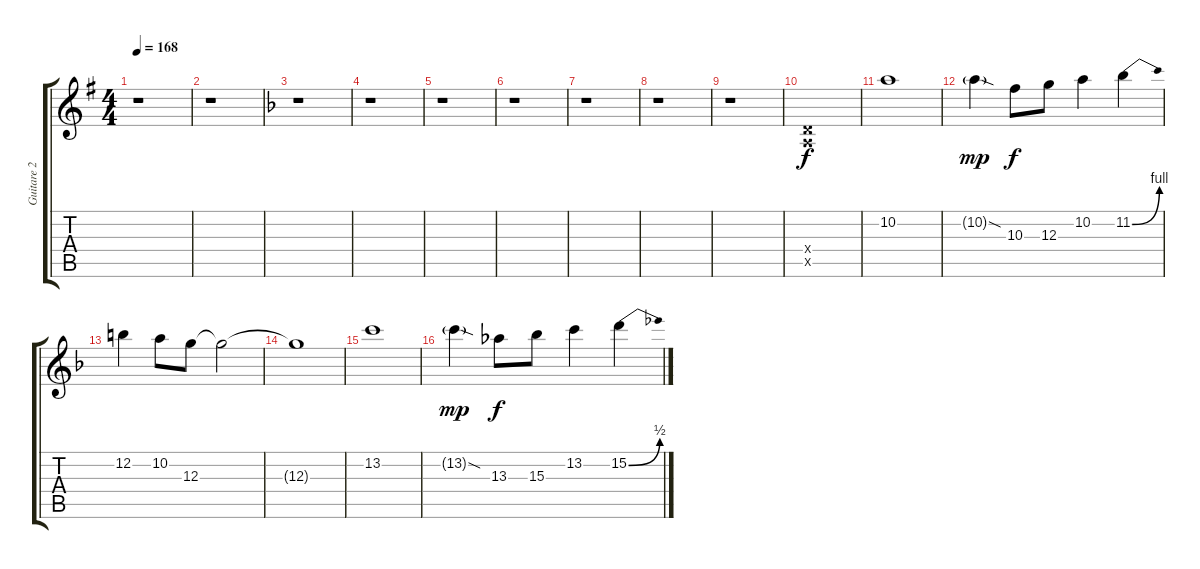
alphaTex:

\track ("Guitare 2" "Guitare 2") {instrument distortionguitar}
\staff {score tabs}
\tuning (E4 B3 G3 D3 A2 E2) {hide}
\ts (4 4)
\tempo 168
\clef g2
\ks g
r.1{dy f} |
r.1 |
\ks f
r.1 |
r.1 |
r.1 |
r.1 |
r.1 |
r.1 |
r.1 |
(0.4{x} 0.5{x}).1 |
10.2.1 |
10.2{sod g}.4{dy mp} 10.3.8{dy f} 12.3.8 10.2.4 11.2{be (bend 0 0 60 4)}.4 |
12.2.4 10.2.8 12.3.8 12.3{t}.2 |
12.3{t}.1 |
13.2.1 |
13.2{sod g}.4{dy mp} 13.3.8{dy f} 15.3.8 13.2.4 15.2{be (bend 0 0 60 2)}.4
